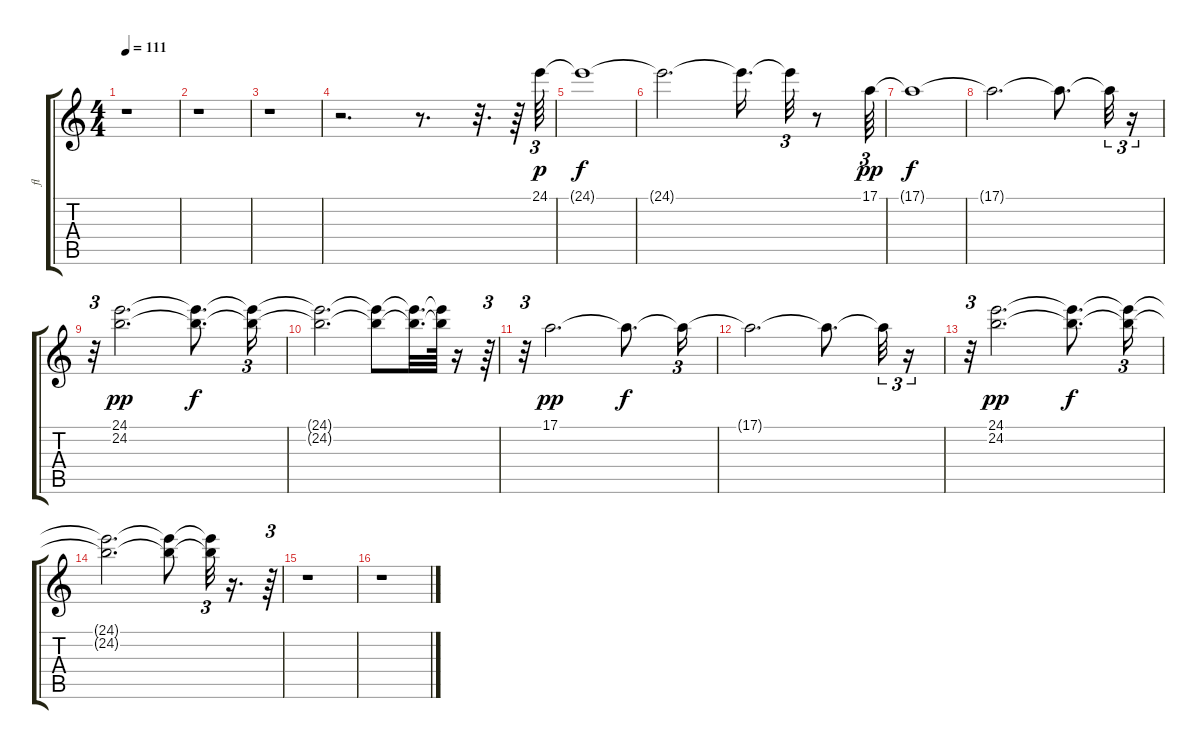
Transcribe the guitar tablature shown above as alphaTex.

\track ("fl" "fl") {instrument flute}
\staff {score tabs}
\tuning (E4 B3 G3 D3 A2 E2) {hide}
\ts (4 4)
\tempo 111
\clef g2
\ks c
r.1{dy f} |
r.1 |
r.1 |
r.2{d} r.8{d} r.32{d} r.64 24.1.64{tu (3 2) dy p} |
24.1{t}.1{dy f} |
24.1{t}.2{d} 24.1{t}.16{d} 24.1{t}.32{tu (3 2)} r.8 17.1.64{tu (3 2) dy pp} |
17.1{t}.1{dy f} |
17.1{t}.2{d} 17.1{t}.8{d} 17.1{t}.32{tu (3 2)} r.16{tu (3 2)} |
r.32{tu (3 2)} (24.1 24.2).2{d dy pp} (24.1{t} 24.2{t}).8{d dy f} (24.1{t} 24.2{t}).16{tu (3 2)} |
(24.1{t} 24.2{t}).2{d} (24.1{t} 24.2{t}).8 (24.1{t} 24.2{t}).32{d} (24.1{t} 24.2{t}).64 r.16 r.64{tu (3 2)} |
r.32{tu (3 2)} 17.1.2{d dy pp} 17.1{t}.8{d dy f} 17.1{t}.16{tu (3 2)} |
17.1{t}.2{d} 17.1{t}.8{d} 17.1{t}.32{tu (3 2)} r.16{tu (3 2)} |
r.32{tu (3 2)} (24.1 24.2).2{d dy pp} (24.1{t} 24.2{t}).8{d dy f} (24.1{t} 24.2{t}).16{tu (3 2)} |
(24.1{t} 24.2{t}).2{d} (24.1{t} 24.2{t}).8 (24.1{t} 24.2{t}).32{tu (3 2)} r.16{d} r.64{tu (3 2)} |
r.1 |
r.1
